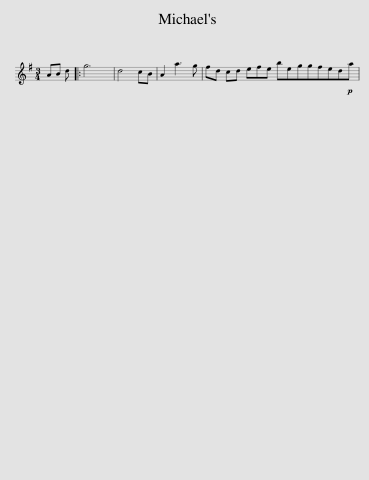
X:1
L:1/8
M:3/4
I:linebreak $
K:G
V:1 treble
V:1
 AB d |: g6 | d4 cB | A2 a3 g | fd cd efe beggfed!p!a | %5
